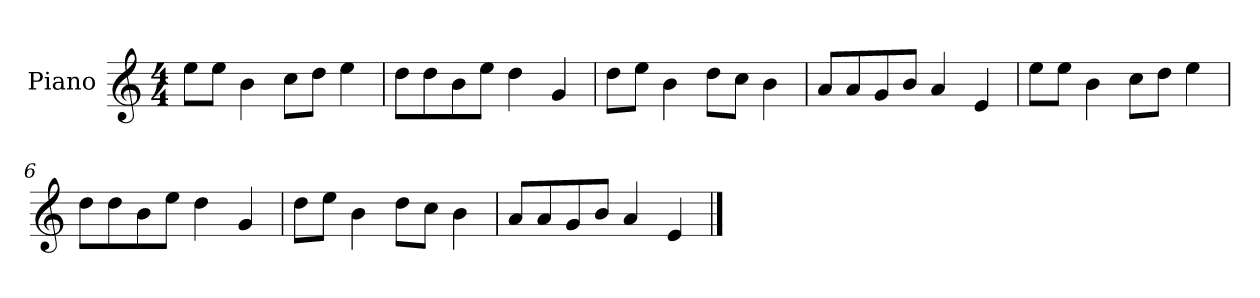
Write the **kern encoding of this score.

**kern
*part1
*staff1
*I"Piano
*I'P-no
*clefG2
*k[]
*M4/4
*MM90
=1
8ee\L
8ee\J
4b\
8cc\L
8dd\J
4ee\
=2
8dd\L
8dd\
8b\
8ee\J
4dd\
4g/
=3
8dd\L
8ee\J
4b\
8dd\L
8cc\J
4b\
=4
8a/L
8a/
8g/
8b/J
4a/
4e/
=5
8ee\L
8ee\J
4b\
8cc\L
8dd\J
4ee\
=6
8dd\L
8dd\
8b\
8ee\J
4dd\
4g/
!!LO:LB:g=z
=7
8dd\L
8ee\J
4b\
8dd\L
8cc\J
4b\
=8
8a/L
8a/
8g/
8b/J
4a/
4e/
==
*-
